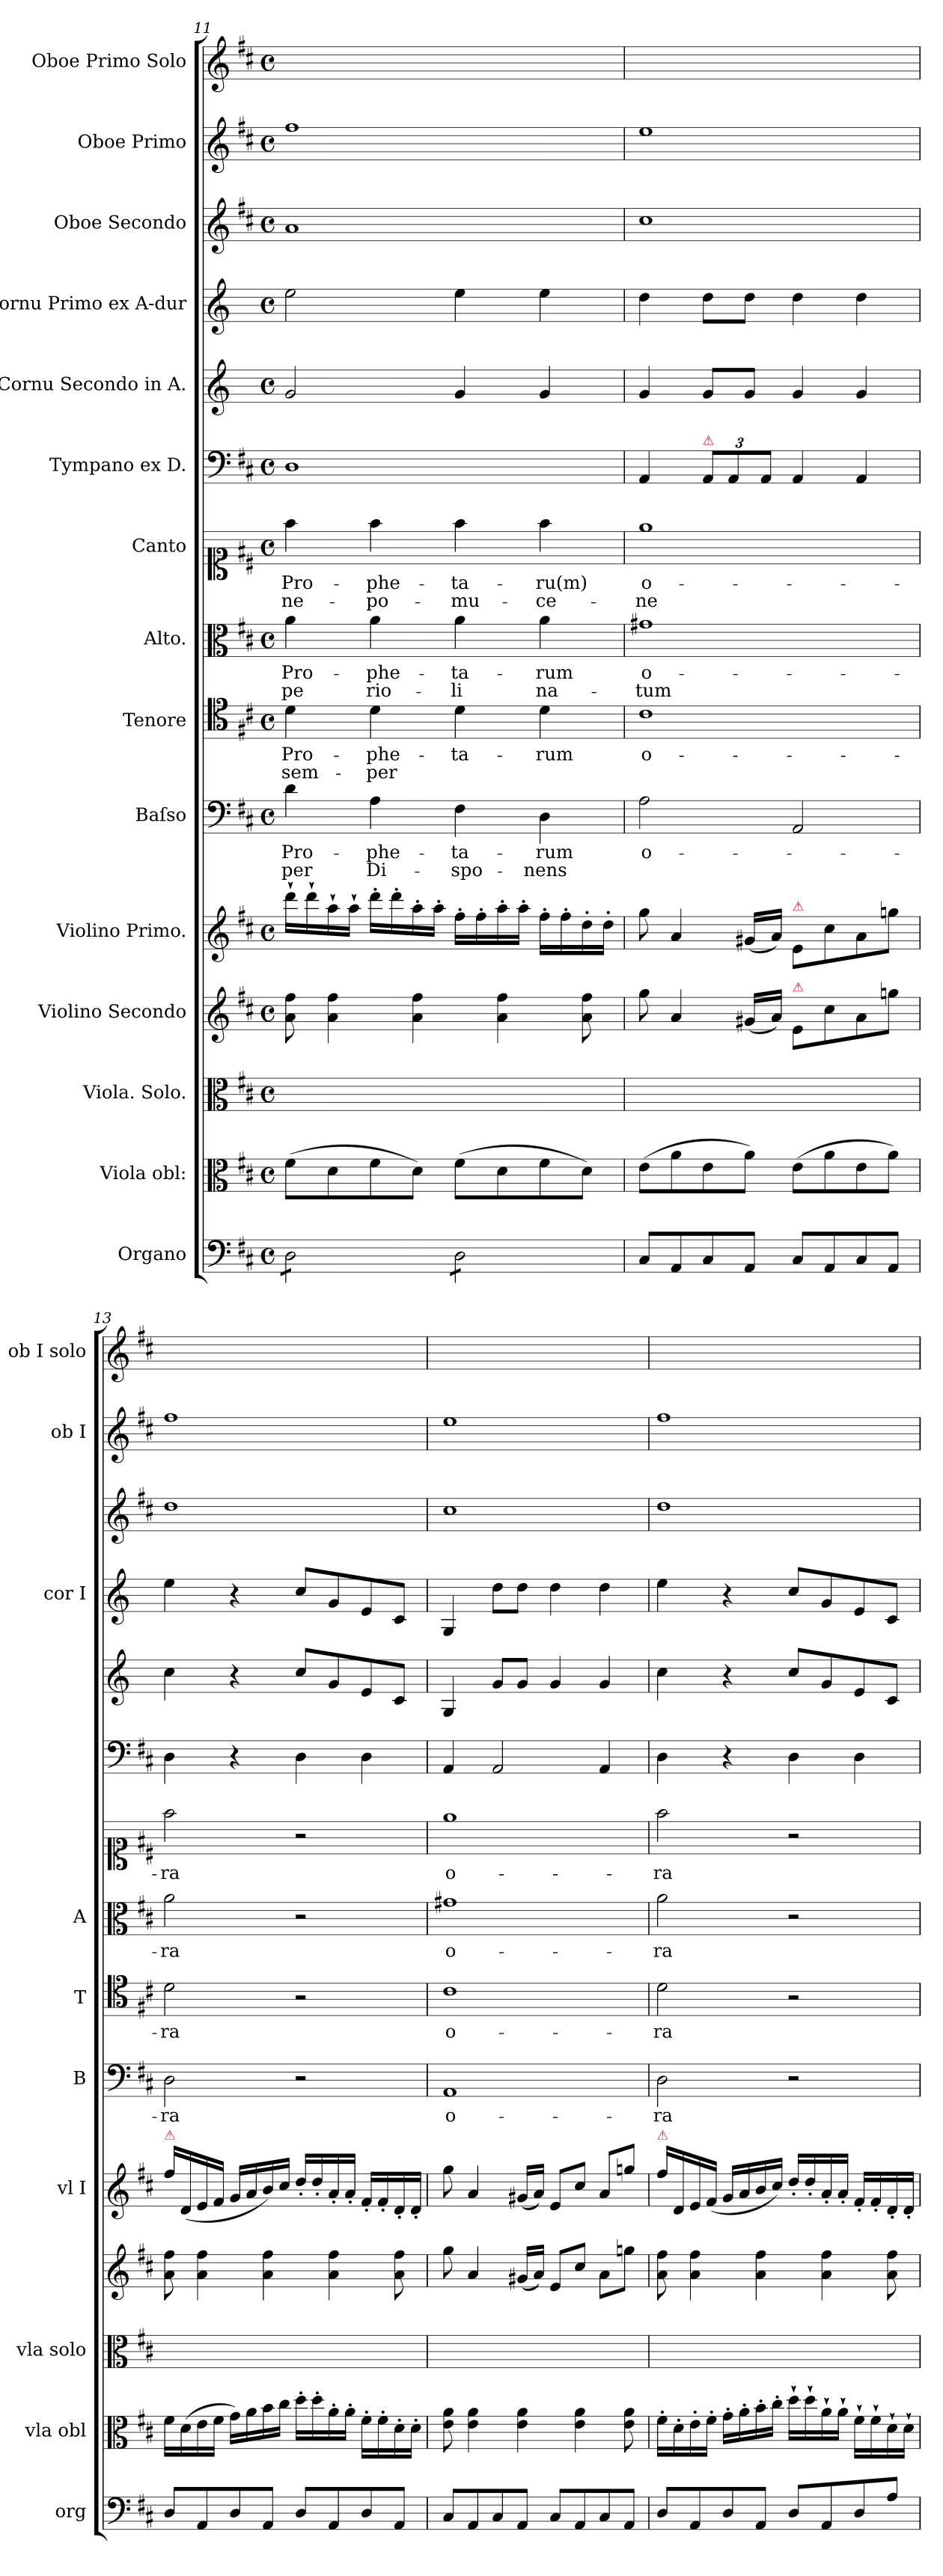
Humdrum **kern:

**kern	**kern	**kern	**kern	**kern	**kern	**text	**text	**kern	**text	**text	**kern	**text	**text	**kern	**text	**text	**kern	**kern	**kern	**kern	**kern	**kern
*part15	*part14	*part13	*part12	*part11	*part10	*part10	*part10	*part9	*part9	*part9	*part8	*part8	*part8	*part7	*part7	*part7	*part6	*part5	*part4	*part3	*part2	*part1
*staff15	*staff14	*staff13	*staff12	*staff11	*staff10	*staff10	*staff10	*staff9	*staff9	*staff9	*staff8	*staff8	*staff8	*staff7	*staff7	*staff7	*staff6	*staff5	*staff4	*staff3	*staff2	*staff1
*I"Organo	*I"Viola obl:	*I"Viola. Solo.	*I"Violino Secondo	*I"Violino Primo.	*I"Baſso	*	*	*I"Tenore	*	*	*I"Alto.	*	*	*I"Canto	*	*	*I"Tympano ex D.	*I"Cornu Secondo in A.	*I"Cornu Primo ex A-dur	*I"Oboe Secondo	*I"Oboe Primo	*I"Oboe Primo Solo
*I'org	*I'vla obl	*I'vla solo	*	*I'vl I	*I'B	*	*	*I'T	*	*	*I'A	*	*	*	*	*	*	*	*I'cor I	*	*I'ob I	*I'ob I solo
*clefF4	*clefC3	*clefC3	*clefG2	*clefG2	*clefF4	*	*	*clefC4	*	*	*clefC3	*	*	*clefC1	*	*	*clefF4	*clefG2	*clefG2	*clefG2	*clefG2	*clefG2
*	*	*	*	*	*	*	*	*	*	*	*	*	*	*	*	*	*	*ITrd-1c-2	*ITrd-1c-2	*	*	*
*k[f#c#]	*k[f#c#]	*k[f#c#]	*k[f#c#]	*k[f#c#]	*k[f#c#]	*	*	*k[f#c#]	*	*	*k[f#c#]	*	*	*k[f#c#]	*	*	*k[f#c#]	*k[f#c#]	*k[f#c#]	*k[f#c#]	*k[f#c#]	*k[f#c#]
*D:	*D:	*D:	*D:	*D:	*D:	*	*	*D:	*	*	*D:	*	*	*D:	*	*	*D:	*D:	*D:	*D:	*D:	*D:
*M4/4	*M4/4	*M4/4	*M4/4	*M4/4	*M4/4	*	*	*M4/4	*	*	*M4/4	*	*	*M4/4	*	*	*M4/4	*M4/4	*M4/4	*M4/4	*M4/4	*M4/4
*met(c)	*met(c)	*met(c)	*met(c)	*met(c)	*met(c)	*	*	*met(c)	*	*	*met(c)	*	*	*met(c)	*	*	*met(c)	*met(c)	*met(c)	*met(c)	*met(c)	*met(c)
=11	=11	=11	=11	=11	=11	=11	=11	=11	=11	=11	=11	=11	=11	=11	=11	=11	=11	=11	=11	=11	=11	=11
!	!	!	!	!	!	!	!	!	!	!LO:LY:i	!	!	!	!	!	!LO:LY:i	!	!	!	!	!	!
*tremolo	*	*	*	*	*	*	*	*	*	*	*	*	*	*	*	*	*	*	*	*	*	*
8D\L	(8f#\L	1ryy	8a\ 8ff#\	16ddd`\LL	4d\	Pro-	-per	4d\	Pro-	sem-	4a\	Pro-	pe	4ff#\	Pro-	ne-	1D	2a/	2ff#\	1a	1ff#	1ryy
.	.	.	.	16ddd`\	.	.	.	.	.	.	.	.	.	.	.	.	.	.	.	.	.	.
8D\	8d\	.	4a\ 4ff#\	16aa`\	.	.	.	.	.	.	.	.	.	.	.	.	.	.	.	.	.	.
.	.	.	.	16aa`\JJ	.	.	.	.	.	.	.	.	.	.	.	.	.	.	.	.	.	.
!	!	!	!	!	!	!	!	!	!	!LO:LY:i	!	!	!	!	!	!LO:LY:i	!	!	!	!	!	!
8D\	8f#\	.	.	16ddd'\LL	4A\	-phe-	Di-	4d\	-phe-	-per	4a\	-phe-	rio-	4ff#\	-phe-	-po-	.	.	.	.	.	.
.	.	.	.	16ddd'\	.	.	.	.	.	.	.	.	.	.	.	.	.	.	.	.	.	.
8D\J	8d\J)	.	4a\ 4ff#\	16aa'\	.	.	.	.	.	.	.	.	.	.	.	.	.	.	.	.	.	.
.	.	.	.	16aa'\JJ	.	.	.	.	.	.	.	.	.	.	.	.	.	.	.	.	.	.
!	!	!	!	!	!	!	!	!	!	!	!	!	!	!	!	!LO:LY:i	!	!	!	!	!	!
8D\L	(8f#\L	.	.	16ff#'\LL	4F#\	-ta-	-spo-	4d\	-ta-	.	4a\	-ta-	-li	4ff#\	-ta-	-mu-	.	4a/	4ff#\	.	.	.
.	.	.	.	16ff#'\	.	.	.	.	.	.	.	.	.	.	.	.	.	.	.	.	.	.
8D\	8d\	.	4a\ 4ff#\	16aa'\	.	.	.	.	.	.	.	.	.	.	.	.	.	.	.	.	.	.
.	.	.	.	16aa'\JJ	.	.	.	.	.	.	.	.	.	.	.	.	.	.	.	.	.	.
!	!	!	!	!	!	!	!	!	!	!	!	!	!	!	!	!LO:LY:i	!	!	!	!	!	!
8D\	8f#\	.	.	16ff#'\LL	4D\	-rum	-nens	4d\	-rum	.	4a\	-rum	na-	4ff#\	-ru(m)	-ce-	.	4a/	4ff#\	.	.	.
.	.	.	.	16ff#'\	.	.	.	.	.	.	.	.	.	.	.	.	.	.	.	.	.	.
8D\J	8d\J)	.	8a\ 8ff#\	16dd'\	.	.	.	.	.	.	.	.	.	.	.	.	.	.	.	.	.	.
*Xtremolo	*	*	*	*	*	*	*	*	*	*	*	*	*	*	*	*	*	*	*	*	*	*
.	.	.	.	16dd'\JJ	.	.	.	.	.	.	.	.	.	.	.	.	.	.	.	.	.	.
=12	=12	=12	=12	=12	=12	=12	=12	=12	=12	=12	=12	=12	=12	=12	=12	=12	=12	=12	=12	=12	=12	=12
!	!	!	!	!	!	!	!	!	!	!	!	!	!	!	!	!LO:LY:i	!	!	!	!	!	!
8C#/L	(8e\L	1ryy	8gg\	8gg\	2A\	o-	.	1c#	o-	.	1g#X	o-	-tum	1ee	o-	-ne	4AA/	4a/	4ee\	1cc#	1ee	1ryy
8AA/	8a\	.	4a/	4a/	.	.	.	.	.	.	.	.	.	.	.	.	.	.	.	.	.	.
!	!	!	!	!	!	!	!	!	!	!	!	!	!	!	!	!	!LO:TX:a:color=crimson:t=⚠	!	!	!	!	!
8C#/	8e\	.	.	.	.	.	.	.	.	.	.	.	.	.	.	.	12AA/L	8a/L	8ee\L	.	.	.
.	.	.	.	.	.	.	.	.	.	.	.	.	.	.	.	.	12AA/	.	.	.	.	.
8AA/J	8a\J)	.	(16g#X/LL	(16g#X/LL	.	.	.	.	.	.	.	.	.	.	.	.	.	8a/J	8ee\J	.	.	.
.	.	.	.	.	.	.	.	.	.	.	.	.	.	.	.	.	12AA/J	.	.	.	.	.
.	.	.	16a/JJ)	16a/JJ)	.	.	.	.	.	.	.	.	.	.	.	.	.	.	.	.	.	.
!	!	!	!	!LO:TX:a:color=crimson:t=⚠	!	!	!	!	!	!	!	!	!	!	!	!	!	!	!	!	!	!
!	!	!	!LO:TX:a:color=crimson:t=⚠	!	!	!	!	!	!	!	!	!	!	!	!	!	!	!	!	!	!	!
8C#/L	(8e\L	.	8e/L	8e/L	2AA/	.	.	.	.	.	.	.	.	.	.	.	4AA/	4a/	4ee\	.	.	.
8AA/	8a\	.	8cc#\	8cc#\	.	.	.	.	.	.	.	.	.	.	.	.	.	.	.	.	.	.
8C#/	8e\	.	8a\	8a\	.	.	.	.	.	.	.	.	.	.	.	.	4AA/	4a/	4ee\	.	.	.
8AA/J	8a\J)	.	8ggn\J	8ggn\J	.	.	.	.	.	.	.	.	.	.	.	.	.	.	.	.	.	.
=13	=13	=13	=13	=13	=13	=13	=13	=13	=13	=13	=13	=13	=13	=13	=13	=13	=13	=13	=13	=13	=13	=13
!	!	!	!	!LO:TX:a:color=crimson:t=⚠	!	!	!	!	!	!	!	!	!	!	!	!	!	!	!	!	!	!
8D/L	16f#\LL	1ryy	8a\ 8ff#\	16ff#\LL	2D\	-ra	.	2d\	-ra	.	2a\	-ra	.	2ff#\	-ra	.	4D\	4dd\	4ff#\	1dd	1ff#	1ryy
.	(16d\	.	.	(16d/	.	.	.	.	.	.	.	.	.	.	.	.	.	.	.	.	.	.
8AA/	16e\	.	4a\ 4ff#\	16e/	.	.	.	.	.	.	.	.	.	.	.	.	.	.	.	.	.	.
.	16f#\JJ	.	.	16f#/JJ	.	.	.	.	.	.	.	.	.	.	.	.	.	.	.	.	.	.
8D/	16g\LL)	.	.	16g/LL	.	.	.	.	.	.	.	.	.	.	.	.	4r	4r	4r	.	.	.
.	16a\	.	.	16a/	.	.	.	.	.	.	.	.	.	.	.	.	.	.	.	.	.	.
8AA/J	16b\	.	4a\ 4ff#\	16b/)	.	.	.	.	.	.	.	.	.	.	.	.	.	.	.	.	.	.
.	16cc#\JJ	.	.	16cc#/JJ	.	.	.	.	.	.	.	.	.	.	.	.	.	.	.	.	.	.
8D/L	16dd'\LL	.	.	16dd'/LL	2r	.	.	2r	.	.	2r	.	.	2r	.	.	4D\	8dd/L	8dd/L	.	.	.
.	16dd'\	.	.	16dd'/	.	.	.	.	.	.	.	.	.	.	.	.	.	.	.	.	.	.
8AA/	16a'\	.	4a\ 4ff#\	16a'/	.	.	.	.	.	.	.	.	.	.	.	.	.	8a/	8a/	.	.	.
.	16a'\JJ	.	.	16a'/JJ	.	.	.	.	.	.	.	.	.	.	.	.	.	.	.	.	.	.
8D/	16f#'\LL	.	.	16f#'/LL	.	.	.	.	.	.	.	.	.	.	.	.	4D\	8f#/	8f#/	.	.	.
.	16f#'\	.	.	16f#'/	.	.	.	.	.	.	.	.	.	.	.	.	.	.	.	.	.	.
8AA/J	16d'\	.	8a\ 8ff#\	16d'/	.	.	.	.	.	.	.	.	.	.	.	.	.	8d/J	8d/J	.	.	.
.	16d'\JJ	.	.	16d'/JJ	.	.	.	.	.	.	.	.	.	.	.	.	.	.	.	.	.	.
=14	=14	=14	=14	=14	=14	=14	=14	=14	=14	=14	=14	=14	=14	=14	=14	=14	=14	=14	=14	=14	=14	=14
!	!	!	!	!	!	!LO:LY:i	!	!	!	!	!	!	!	!	!	!	!	!	!	!	!	!
8C#/L	8e\ 8a\	1ryy	8gg\	8gg\	1AA	o-	.	1c#	o-	.	1g#X	o-	.	1ee	o-	.	4AA/	4A/	4A/	1cc#	1ee	1ryy
8AA/	4e\ 4a\	.	4a/	4a/	.	.	.	.	.	.	.	.	.	.	.	.	.	.	.	.	.	.
8C#/	.	.	.	.	.	.	.	.	.	.	.	.	.	.	.	.	2AA/	8a/L	8ee\L	.	.	.
8AA/J	4e\ 4a\	.	(16g#X/LL	(16g#X/LL	.	.	.	.	.	.	.	.	.	.	.	.	.	8a/J	8ee\J	.	.	.
.	.	.	16a/JJ)	16a/JJ)	.	.	.	.	.	.	.	.	.	.	.	.	.	.	.	.	.	.
8C#/L	.	.	8e/L	8e/L	.	.	.	.	.	.	.	.	.	.	.	.	.	4a/	4ee\	.	.	.
8AA/	4e\ 4a\	.	8cc#\J	8cc#\J	.	.	.	.	.	.	.	.	.	.	.	.	.	.	.	.	.	.
8C#/	.	.	8a\L	8a/L	.	.	.	.	.	.	.	.	.	.	.	.	4AA/	4a/	4ee\	.	.	.
8AA/J	8e\ 8a\	.	8ggn\J	8ggn\J	.	.	.	.	.	.	.	.	.	.	.	.	.	.	.	.	.	.
=15	=15	=15	=15	=15	=15	=15	=15	=15	=15	=15	=15	=15	=15	=15	=15	=15	=15	=15	=15	=15	=15	=15
!	!	!	!	!LO:TX:a:color=crimson:t=⚠	!	!	!	!	!	!	!	!	!	!	!	!	!	!	!	!	!	!
!	!	!	!	!	!	!LO:LY:i	!	!	!	!	!	!	!	!	!	!	!	!	!	!	!	!
8D/L	16f#'\LL	1ryy	8a\ 8ff#\	16ff#\LL	2D\	-ra	.	2d\	-ra	.	2a\	-ra	.	2ff#\	-ra	.	4D\	4dd\	4ff#\	1dd	1ff#	1ryy
.	16d'\	.	.	16d/	.	.	.	.	.	.	.	.	.	.	.	.	.	.	.	.	.	.
8AA/	16e'\	.	4a\ 4ff#\	16e/	.	.	.	.	.	.	.	.	.	.	.	.	.	.	.	.	.	.
.	16f#'\JJ	.	.	(16f#/JJ	.	.	.	.	.	.	.	.	.	.	.	.	.	.	.	.	.	.
8D/	16g'\LL	.	.	16g/LL	.	.	.	.	.	.	.	.	.	.	.	.	4r	4r	4r	.	.	.
.	16a'\	.	.	16a/	.	.	.	.	.	.	.	.	.	.	.	.	.	.	.	.	.	.
8AA/J	16b'\	.	4a\ 4ff#\	16b/	.	.	.	.	.	.	.	.	.	.	.	.	.	.	.	.	.	.
.	16cc#'\JJ	.	.	16cc#/JJ)	.	.	.	.	.	.	.	.	.	.	.	.	.	.	.	.	.	.
8D/L	16dd`\LL	.	.	16dd'/LL	2r	.	.	2r	.	.	2r	.	.	2r	.	.	4D\	8dd/L	8dd/L	.	.	.
.	16dd`\	.	.	16dd'/	.	.	.	.	.	.	.	.	.	.	.	.	.	.	.	.	.	.
8AA/	16a`\	.	4a\ 4ff#\	16a'/	.	.	.	.	.	.	.	.	.	.	.	.	.	8a/	8a/	.	.	.
.	16a`\JJ	.	.	16a'/JJ	.	.	.	.	.	.	.	.	.	.	.	.	.	.	.	.	.	.
8D/	16f#`\LL	.	.	16f#'/LL	.	.	.	.	.	.	.	.	.	.	.	.	4D\	8f#/	8f#/	.	.	.
.	16f#`\	.	.	16f#'/	.	.	.	.	.	.	.	.	.	.	.	.	.	.	.	.	.	.
8A/J	16d`\	.	8a\ 8ff#\	16d'/	.	.	.	.	.	.	.	.	.	.	.	.	.	8d/J	8d/J	.	.	.
.	16d`\JJ	.	.	16d'/JJ	.	.	.	.	.	.	.	.	.	.	.	.	.	.	.	.	.	.
=	=	=	=	=	=	=	=	=	=	=	=	=	=	=	=	=	=	=	=	=	=	=
*-	*-	*-	*-	*-	*-	*-	*-	*-	*-	*-	*-	*-	*-	*-	*-	*-	*-	*-	*-	*-	*-	*-
